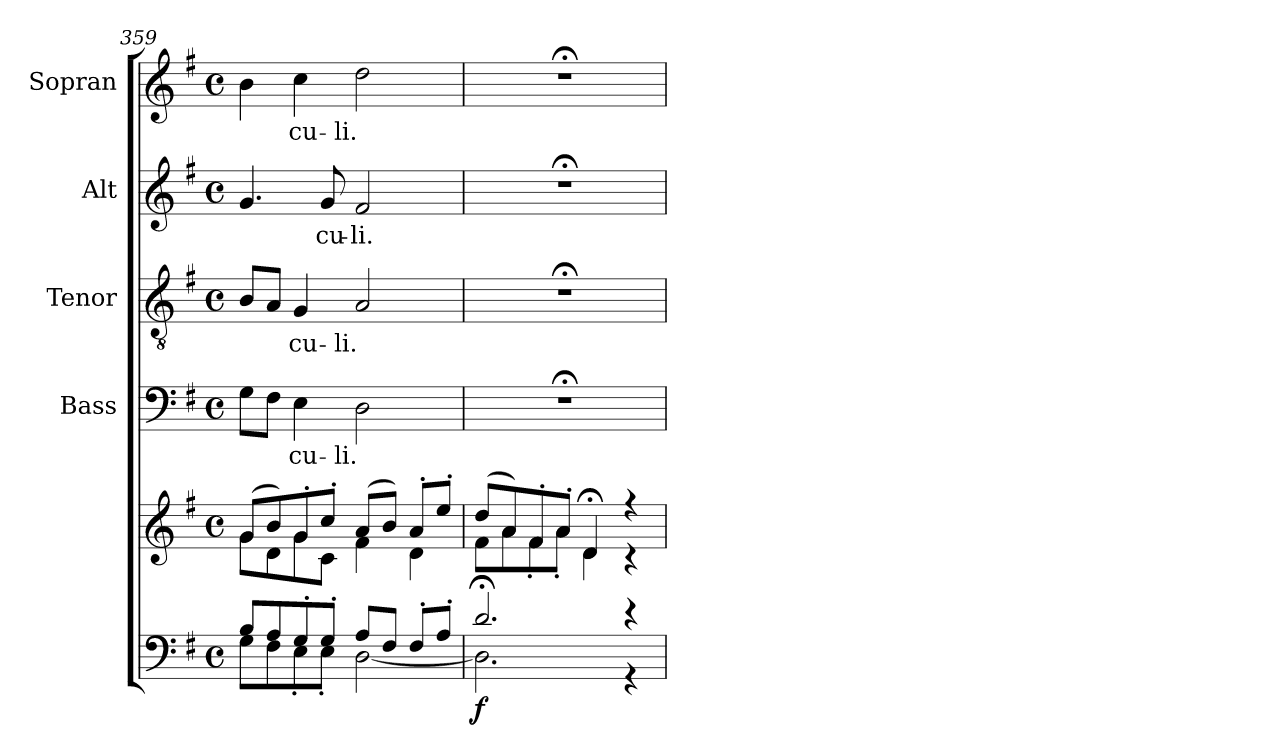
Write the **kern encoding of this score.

**kern	**kern	**dynam	**kern	**text	**kern	**text	**kern	**text	**kern	**text
*part5	*part5	*part5	*part4	*part4	*part3	*part3	*part2	*part2	*part1	*part1
*staff6	*staff5	*staff5/6	*staff4	*staff4	*staff3	*staff3	*staff2	*staff2	*staff1	*staff1
*	*	*	*I"Bass	*	*I"Tenor	*	*I"Alt	*	*I"Sopran	*
*	*	*	*I'B.	*	*I'T.	*	*I'A.	*	*I'S.	*
!!LO:PB:g=z
*clefF4	*clefG2	*	*clefF4	*	*clefGv2	*	*clefG2	*	*clefG2	*
*k[f#]	*k[f#]	*	*k[f#]	*	*k[f#]	*	*k[f#]	*	*k[f#]	*
*G:	*G:	*	*G:	*	*G:	*	*G:	*	*G:	*
*M4/4	*M4/4	*	*M4/4	*	*M4/4	*	*M4/4	*	*M4/4	*
*met(c)	*met(c)	*	*met(c)	*	*met(c)	*	*met(c)	*	*met(c)	*
=359	=359	=359	=359	=359	=359	=359	=359	=359	=359	=359
*^	*^	*	*	*	*	*	*	*	*	*
8B/L	8G\L	(>8g/L	8g\L	.	8G\L	.	8B/L	.	4.g/	.	4b\	.
8A/	8F#\	8b/)	8d\	.	8F#\J	.	8A/J	.	.	.	.	.
!	!	!	!	!	!	!LO:LY:b	!	!LO:LY:b	!	!	!	!LO:LY:b
8G'>/	8E'<\	8g'>/	8g\	.	4E\	-cu-	4G/	-cu-	.	.	4cc\	-cu-
!	!	!	!	!	!	!	!	!	!	!LO:LY:b	!	!
8G'>/J	8E'<\J	8cc'>/J	8c\J	.	.	.	.	.	8g/	-cu-	.	.
!	!	!	!	!	!	!LO:LY:b	!	!LO:LY:b	!	!LO:LY:b	!	!LO:LY:b
8A/L	[<2D\	(>8a/L	4f#\	.	2D\	-li.	2A/	-li.	2f#/	-li.	2dd\	-li.
8F#/J	.	8b/J)	.	.	.	.	.	.	.	.	.	.
8F#'>/L	.	8a'>/L	4d\	.	.	.	.	.	.	.	.	.
8A'>/J	.	8ee'>/J	.	.	.	.	.	.	.	.	.	.
=360	=360	=360	=360	=360	=360	=360	=360	=360	=360	=360	=360	=360
!	!	!	!	!LO:DY:b=2	!	!	!	!	!	!	!	!
2.d;/	2.D\]	(>8dd/L	8f#\L	f	1r;<	.	1r;<	.	1r;<	.	1r;<	.
.	.	8a/)	8a\	.	.	.	.	.	.	.	.	.
.	.	8f#'>/	8f#'<\	.	.	.	.	.	.	.	.	.
.	.	8a'>/J	8a'<\J	.	.	.	.	.	.	.	.	.
.	.	4d;</	4d\	.	.	.	.	.	.	.	.	.
4r	4r	4r	4r	.	.	.	.	.	.	.	.	.
*v	*v	*	*	*	*	*	*	*	*	*	*	*
*	*v	*v	*	*	*	*	*	*	*	*	*
=	=	=	=	=	=	=	=	=	=	=
*-	*-	*-	*-	*-	*-	*-	*-	*-	*-	*-
